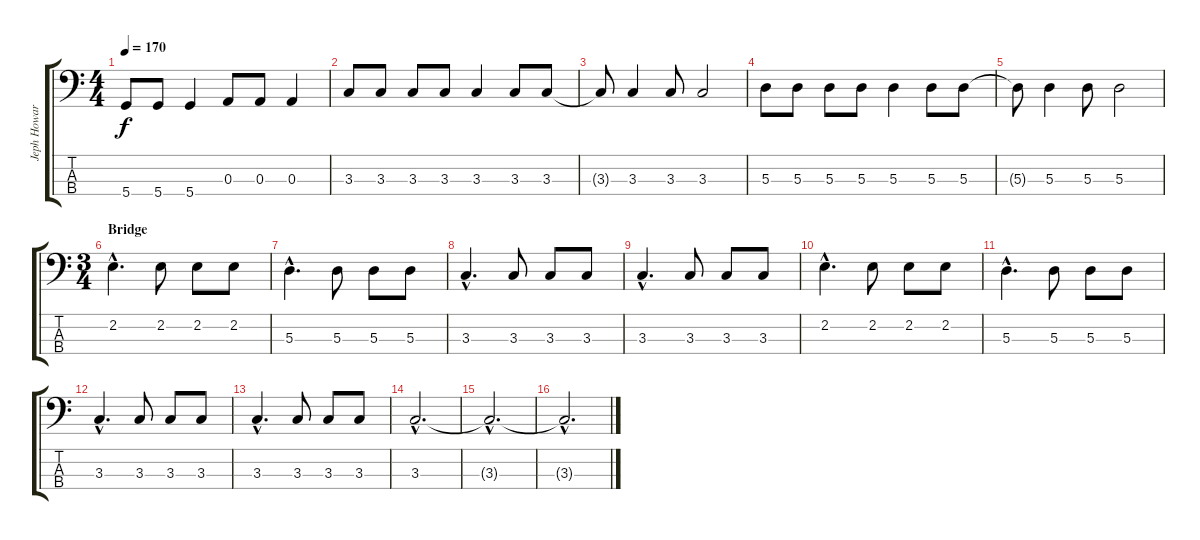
\track ("Jeph Howard" "Jeph Howar") {instrument electricbasspick}
\staff {score tabs}
\tuning (G2 D2 A1 D1) {hide}
\ts (4 4)
\tempo 170
\clef f4
\ks c
5.4.8{dy f} 5.4.8 5.4.4 0.3.8 0.3.8 0.3.4 |
3.3.8 3.3.8 3.3.8 3.3.8 3.3.4 3.3.8 3.3.8 |
3.3{t}.8 3.3.4 3.3.8 3.3.2 |
5.3.8 5.3.8 5.3.8 5.3.8 5.3.4 5.3.8 5.3.8 |
5.3{t}.8 5.3.4 5.3.8 5.3.2 |
\ts (3 4)
\section ("" "Bridge")
2.2{hac}.4{d} 2.2.8 2.2.8 2.2.8 |
5.3{hac}.4{d} 5.3.8 5.3.8 5.3.8 |
3.3{hac}.4{d} 3.3.8 3.3.8 3.3.8 |
3.3{hac}.4{d} 3.3.8 3.3.8 3.3.8 |
2.2{hac}.4{d} 2.2.8 2.2.8 2.2.8 |
5.3{hac}.4{d} 5.3.8 5.3.8 5.3.8 |
3.3{hac}.4{d} 3.3.8 3.3.8 3.3.8 |
3.3{hac}.4{d} 3.3.8 3.3.8 3.3.8 |
3.3{hac}.2{d} |
3.3{hac t}.2{d} |
3.3{hac t}.2{d}
